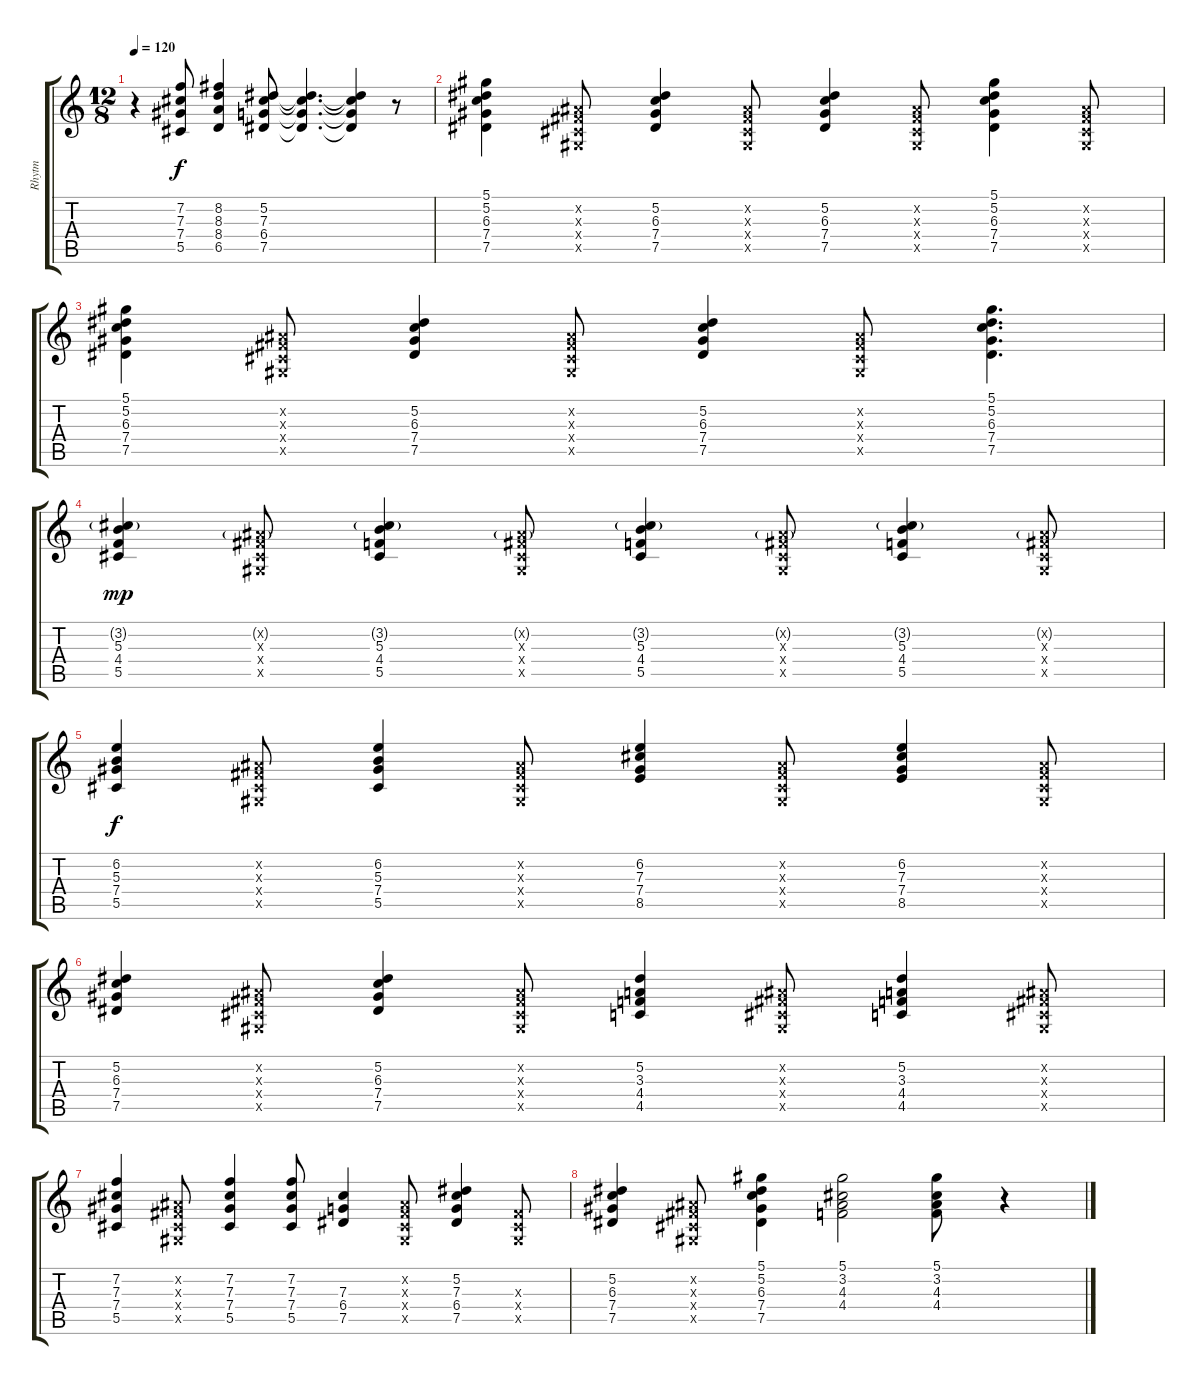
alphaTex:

\track ("Rhytm" "Rhytm") {instrument acousticguitarsteel}
\staff {score tabs}
\tuning (Eb4 Bb3 Gb3 Db3 Ab2 Eb2) {hide}
\ts (12 8)
\tempo 120
\clef g2
\ks c
r.4{dy f} (7.2 7.3 7.4 5.5).8 (8.2 8.3 8.4 6.5).4 (5.2 7.3 6.4 7.5).8 (5.2{t} 7.3{t} 6.4{t} 7.5{t}).4{d} (5.2{t} 7.3{t} 6.4{t} 7.5{t}).4 r.8 |
(5.1 5.2 6.3 7.4 7.5).4 (0.2{x} 0.3{x} 0.4{x} 0.5{x}).8 (5.2 6.3 7.4 7.5).4 (0.2{x} 0.3{x} 0.4{x} 0.5{x}).8 (5.2 6.3 7.4 7.5).4 (0.2{x} 0.3{x} 0.4{x} 0.5{x}).8 (5.1 5.2 6.3 7.4 7.5).4 (0.2{x} 0.3{x} 0.4{x} 0.5{x}).8 |
(5.1 5.2 6.3 7.4 7.5).4 (0.2{x} 0.3{x} 0.4{x} 0.5{x}).8 (5.2 6.3 7.4 7.5).4 (0.2{x} 0.3{x} 0.4{x} 0.5{x}).8 (5.2 6.3 7.4 7.5).4 (0.2{x} 0.3{x} 0.4{x} 0.5{x}).8 (5.1 5.2 6.3 7.4 7.5).4{d} |
(3.2{g} 5.3 4.4 5.5).4{dy mp} (0.2{g x} 0.3{x} 0.4{x} 0.5{x}).8 (3.2{g} 5.3 4.4 5.5).4 (0.2{g x} 0.3{x} 0.4{x} 0.5{x}).8 (3.2{g} 5.3 4.4 5.5).4 (0.2{g x} 0.3{x} 0.4{x} 0.5{x}).8 (3.2{g} 5.3 4.4 5.5).4 (0.2{g x} 0.3{x} 0.4{x} 0.5{x}).8 |
(6.2 5.3 7.4 5.5).4{dy f} (0.2{x} 0.3{x} 0.4{x} 0.5{x}).8 (6.2 5.3 7.4 5.5).4 (0.2{x} 0.3{x} 0.4{x} 0.5{x}).8 (6.2 7.3 7.4 8.5).4 (0.2{x} 0.3{x} 0.4{x} 0.5{x}).8 (6.2 7.3 7.4 8.5).4 (0.2{x} 0.3{x} 0.4{x} 0.5{x}).8 |
(5.2 6.3 7.4 7.5).4 (0.2{x} 0.3{x} 0.4{x} 0.5{x}).8 (5.2 6.3 7.4 7.5).4 (0.2{x} 0.3{x} 0.4{x} 0.5{x}).8 (5.2 3.3 4.4 4.5).4 (0.2{x} 0.3{x} 0.4{x} 0.5{x}).8 (5.2 3.3 4.4 4.5).4 (0.2{x} 0.3{x} 0.4{x} 0.5{x}).8 |
(7.2 7.3 7.4 5.5).4 (0.2{x} 0.3{x} 0.4{x} 0.5{x}).8 (7.2 7.3 7.4 5.5).4 (7.2 7.3 7.4 5.5).8 (7.3 6.4 7.5).4 (0.2{x} 0.3{x} 0.4{x} 0.5{x}).8 (5.2 7.3 6.4 7.5).4 (0.3{x} 0.4{x} 0.5{x}).8 |
(5.2 6.3 7.4 7.5).4 (0.2{x} 0.3{x} 0.4{x} 0.5{x}).8 (5.1 5.2 6.3 7.4 7.5).4 (5.1 3.2 4.3 4.4).2 (5.1 3.2 4.3 4.4).8 r.4
